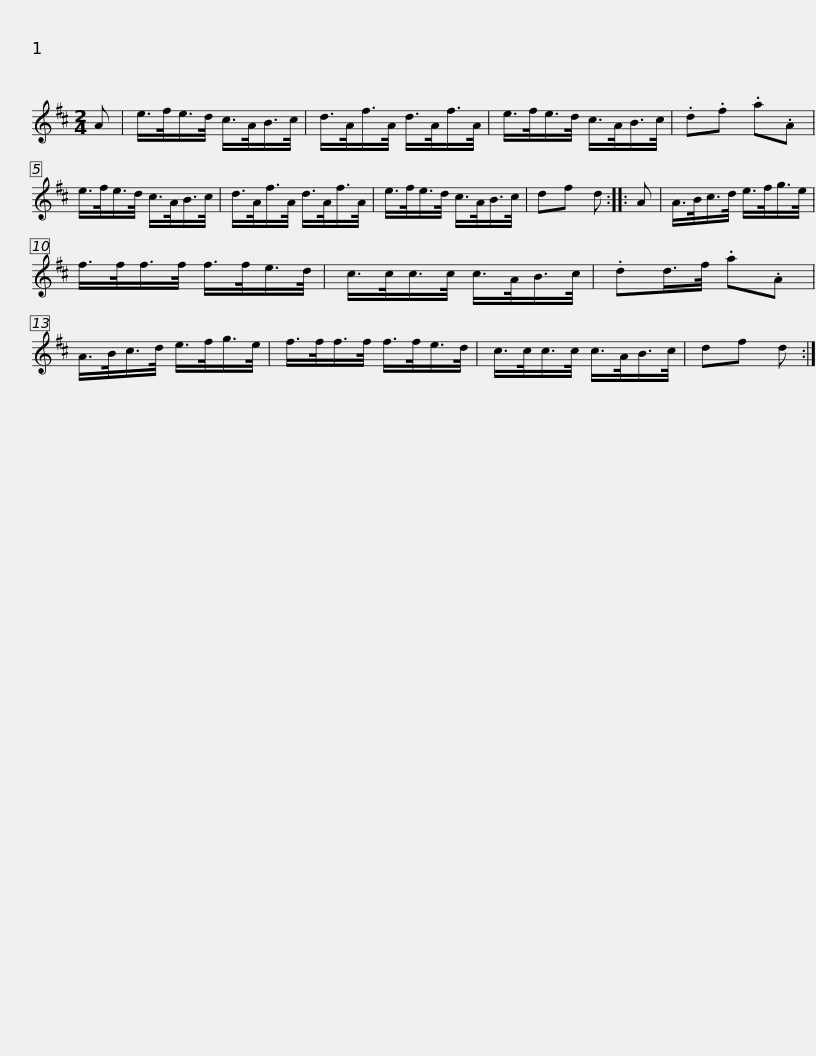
X:1
L:1/8
M:2/4
I:linebreak $
K:D
V:1 treble
V:1
 A | e/>f/e/>d/ c/>A/B/>c/ | d/>A/f/>A/ d/>A/f/>A/ | e/>f/e/>d/ c/>A/B/>c/ | .d.f .a.A | %5
 e/>f/e/>d/ c/>A/B/>c/ |$ d/>A/f/>A/ d/>A/f/>A/ | e/>f/e/>d/ c/>A/B/>c/ | df d :: A | %10
 A/>B/c/>d/ e/>f/g/>e/ | f/>f/f/>f/ f/>f/e/>d/ |$ c/>c/c/>c/ c/>A/B/>c/ | .dd/>f/ .a.A | A/>B/c/>d/ e/>f/g/>e/ | %15
 f/>f/f/>f/ f/>f/e/>d/ | c/>c/c/>c/ c/>A/B/>c/ | df d :| %18
